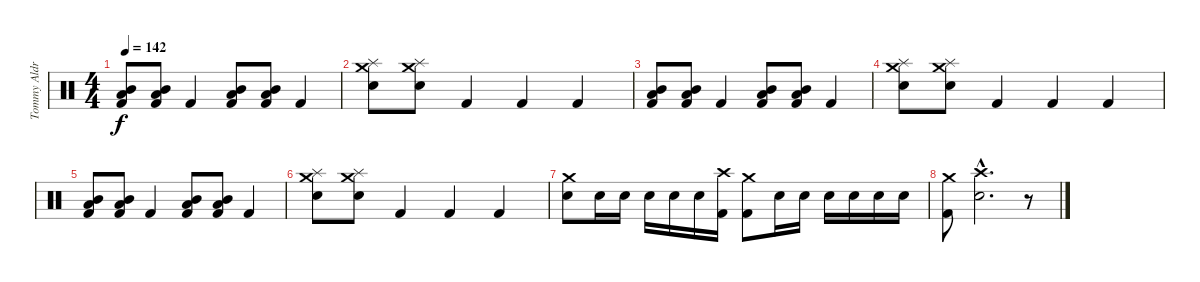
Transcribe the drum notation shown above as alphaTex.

\track ("Tommy Aldridge" "Tommy Aldr") {instrument percussion}
\staff {score}
\articulation defaults
\ts (4 4)
\tempo 142
\clef neutral
\ks c
("Mid Tom (hit)" "Low Tom (hit)" "Kick (hit) 2").8{dy f} ("Mid Tom (hit)" "Low Tom (hit)" "Kick (hit) 2").8 "Kick (hit) 2".4 ("Mid Tom (hit)" "Low Tom (hit)" "Kick (hit) 2").8 ("Mid Tom (hit)" "Low Tom (hit)" "Kick (hit) 2").8 "Kick (hit) 2".4 |
("Crash medium (hit)" "Splash (hit)" "Snare (hit) 2").8 ("Crash medium (hit)" "Splash (hit)" "Snare (hit) 2").8 "Kick (hit) 2".4 "Kick (hit) 2".4 "Kick (hit) 2".4 |
("Mid Tom (hit)" "Low Tom (hit)" "Kick (hit) 2").8 ("Mid Tom (hit)" "Low Tom (hit)" "Kick (hit) 2").8 "Kick (hit) 2".4 ("Mid Tom (hit)" "Low Tom (hit)" "Kick (hit) 2").8 ("Mid Tom (hit)" "Low Tom (hit)" "Kick (hit) 2").8 "Kick (hit) 2".4 |
("Crash medium (hit)" "Splash (hit)" "Snare (hit) 2").8 ("Crash medium (hit)" "Splash (hit)" "Snare (hit) 2").8 "Kick (hit) 2".4 "Kick (hit) 2".4 "Kick (hit) 2".4 |
("Mid Tom (hit)" "Low Tom (hit)" "Kick (hit) 2").8 ("Mid Tom (hit)" "Low Tom (hit)" "Kick (hit) 2").8 "Kick (hit) 2".4 ("Mid Tom (hit)" "Low Tom (hit)" "Kick (hit) 2").8 ("Mid Tom (hit)" "Low Tom (hit)" "Kick (hit) 2").8 "Kick (hit) 2".4 |
("Crash medium (hit)" "Splash (hit)" "Snare (hit) 2").8 ("Crash medium (hit)" "Splash (hit)" "Snare (hit) 2").8 "Kick (hit) 2".4 "Kick (hit) 2".4 "Kick (hit) 2".4 |
("Crash medium (hit)" "Snare (hit) 2").8 "Snare (hit) 2".16 "Snare (hit) 2".16 "Snare (hit) 2".16 "Snare (hit) 2".16 "Snare (hit) 2".16 ("Crash high (hit)" "Kick (hit) 2").16 ("Crash medium (hit)" "Kick (hit) 2").8 "Snare (hit) 2".16 "Snare (hit) 2".16 "Snare (hit) 2".16 "Snare (hit) 2".16 "Snare (hit) 2".16 "Snare (hit) 2".16 |
("Crash medium (hit)" "Kick (hit) 2").8 ("Crash high (hit)"{hac} "Snare (hit) 2"{hac}).2{d} r.8
